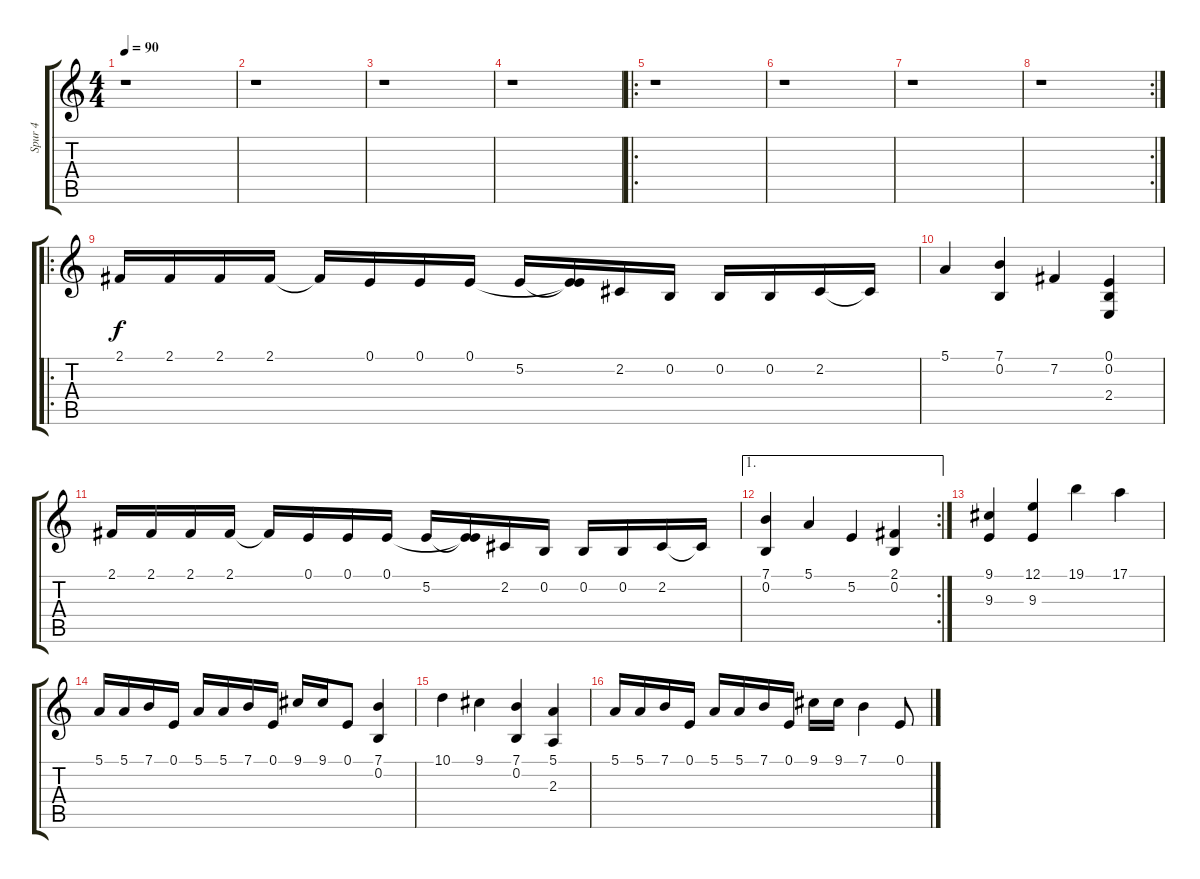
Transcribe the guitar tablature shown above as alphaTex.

\track ("Spur 4" "Spur 4") {instrument oboe}
\staff {score tabs}
\tuning (E4 B3 G3 D3 A2 E2) {hide}
\ts (4 4)
\tempo 90
\clef g2
\ks c
r.1{dy f instrument oboe} |
r.1 |
r.1 |
r.1 |
\ro
r.1 |
r.1 |
r.1 |
\rc 2
r.1 |
\ro
2.1.16 2.1.16 2.1.16 2.1.16 2.1{t}.16 0.1.16 0.1.16 0.1.16 5.2.16 (0.1{t} 5.2{t}).16 2.2.16 0.2.16 0.2.16 0.2.16 2.2.16 2.2{t}.16 |
5.1.4 (7.1 0.2).4 7.2.4 (0.1 0.2 2.4).4 |
2.1.16 2.1.16 2.1.16 2.1.16 2.1{t}.16 0.1.16 0.1.16 0.1.16 5.2.16 (0.1{t} 5.2{t}).16 2.2.16 0.2.16 0.2.16 0.2.16 2.2.16 2.2{t}.16 |
\ae 1
\rc 2
(7.1 0.2).4 5.1.4 5.2.4 (2.1 0.2).4 |
(9.1 9.3).4 (12.1 9.3).4 19.1.4 17.1.4 |
5.1.16 5.1.16 7.1.16 0.1.16 5.1.16 5.1.16 7.1.16 0.1.16 9.1.16 9.1.16 0.1.8 (7.1 0.2).4 |
10.1.4 9.1.4 (7.1 0.2).4 (5.1 2.3).4 |
5.1.16 5.1.16 7.1.16 0.1.16 5.1.16 5.1.16 7.1.16 0.1.16 9.1.16 9.1.16 7.1.4 0.1.8
